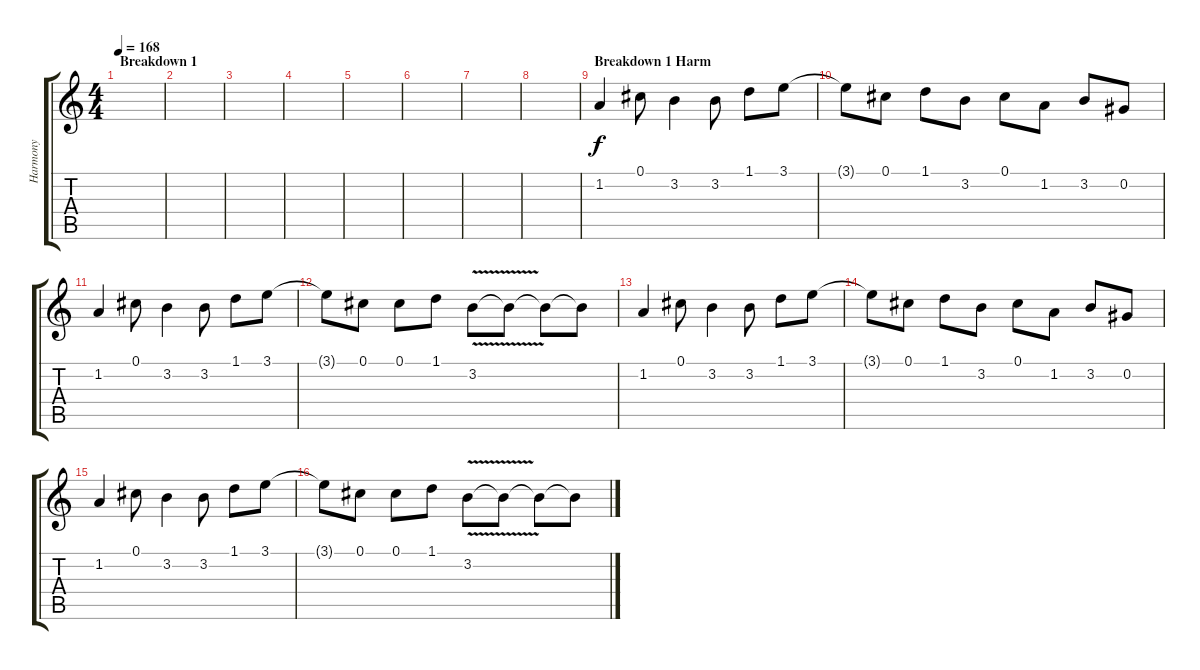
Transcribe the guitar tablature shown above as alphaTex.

\track ("Harmony" "Harmony") {instrument distortionguitar}
\staff {score tabs}
\tuning (Db4 Ab3 E3 B2 Gb2 Db2) {hide}
\ts (4 4)
\section ("" "Breakdown 1")
\tempo 168
\clef g2
\ks c
|
|
|
|
|
|
|
|
\section ("" "Breakdown 1 Harm")
1.2.4 0.1.8 3.2.4 3.2.8 1.1.8 3.1.8 |
3.1{t}.8 0.1.8 1.1.8 3.2.8 0.1.8 1.2.8 3.2.8 0.2.8 |
1.2.4 0.1.8 3.2.4 3.2.8 1.1.8 3.1.8 |
3.1{t}.8 0.1.8 0.1.8 1.1.8 3.2{v}.8 3.2{t}.8 3.2{t}.8 3.2{t}.8 |
1.2.4 0.1.8 3.2.4 3.2.8 1.1.8 3.1.8 |
3.1{t}.8 0.1.8 1.1.8 3.2.8 0.1.8 1.2.8 3.2.8 0.2.8 |
1.2.4 0.1.8 3.2.4 3.2.8 1.1.8 3.1.8 |
3.1{t}.8 0.1.8 0.1.8 1.1.8 3.2{v}.8 3.2{t}.8 3.2{t}.8 3.2{t}.8
